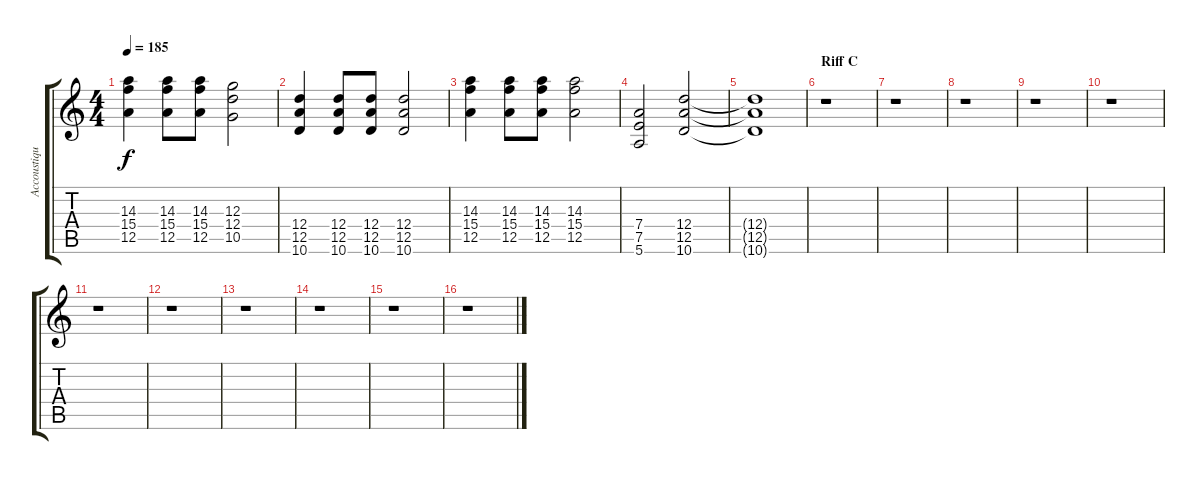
\track ("Accoustique 1 " "Accoustiqu") {instrument acousticguitarsteel}
\staff {score tabs}
\tuning (E4 B3 G3 D3 A2 E2) {hide}
\ts (4 4)
\tempo 185
\clef g2
\ks c
(14.3 15.4 12.5).4{dy f} (14.3 15.4 12.5).8 (14.3 15.4 12.5).8 (12.3 12.4 10.5).2 |
(12.4 12.5 10.6).4 (12.4 12.5 10.6).8 (12.4 12.5 10.6).8 (12.4 12.5 10.6).2 |
(14.3 15.4 12.5).4 (14.3 15.4 12.5).8 (14.3 15.4 12.5).8 (14.3 15.4 12.5).2 |
(7.4 7.5 5.6).2 (12.4 12.5 10.6).2 |
(12.4{t} 12.5{t} 10.6{t}).1 |
\section ("" "Riff C")
r.1 |
r.1 |
r.1 |
r.1 |
r.1 |
r.1 |
r.1 |
r.1 |
r.1 |
r.1 |
r.1
